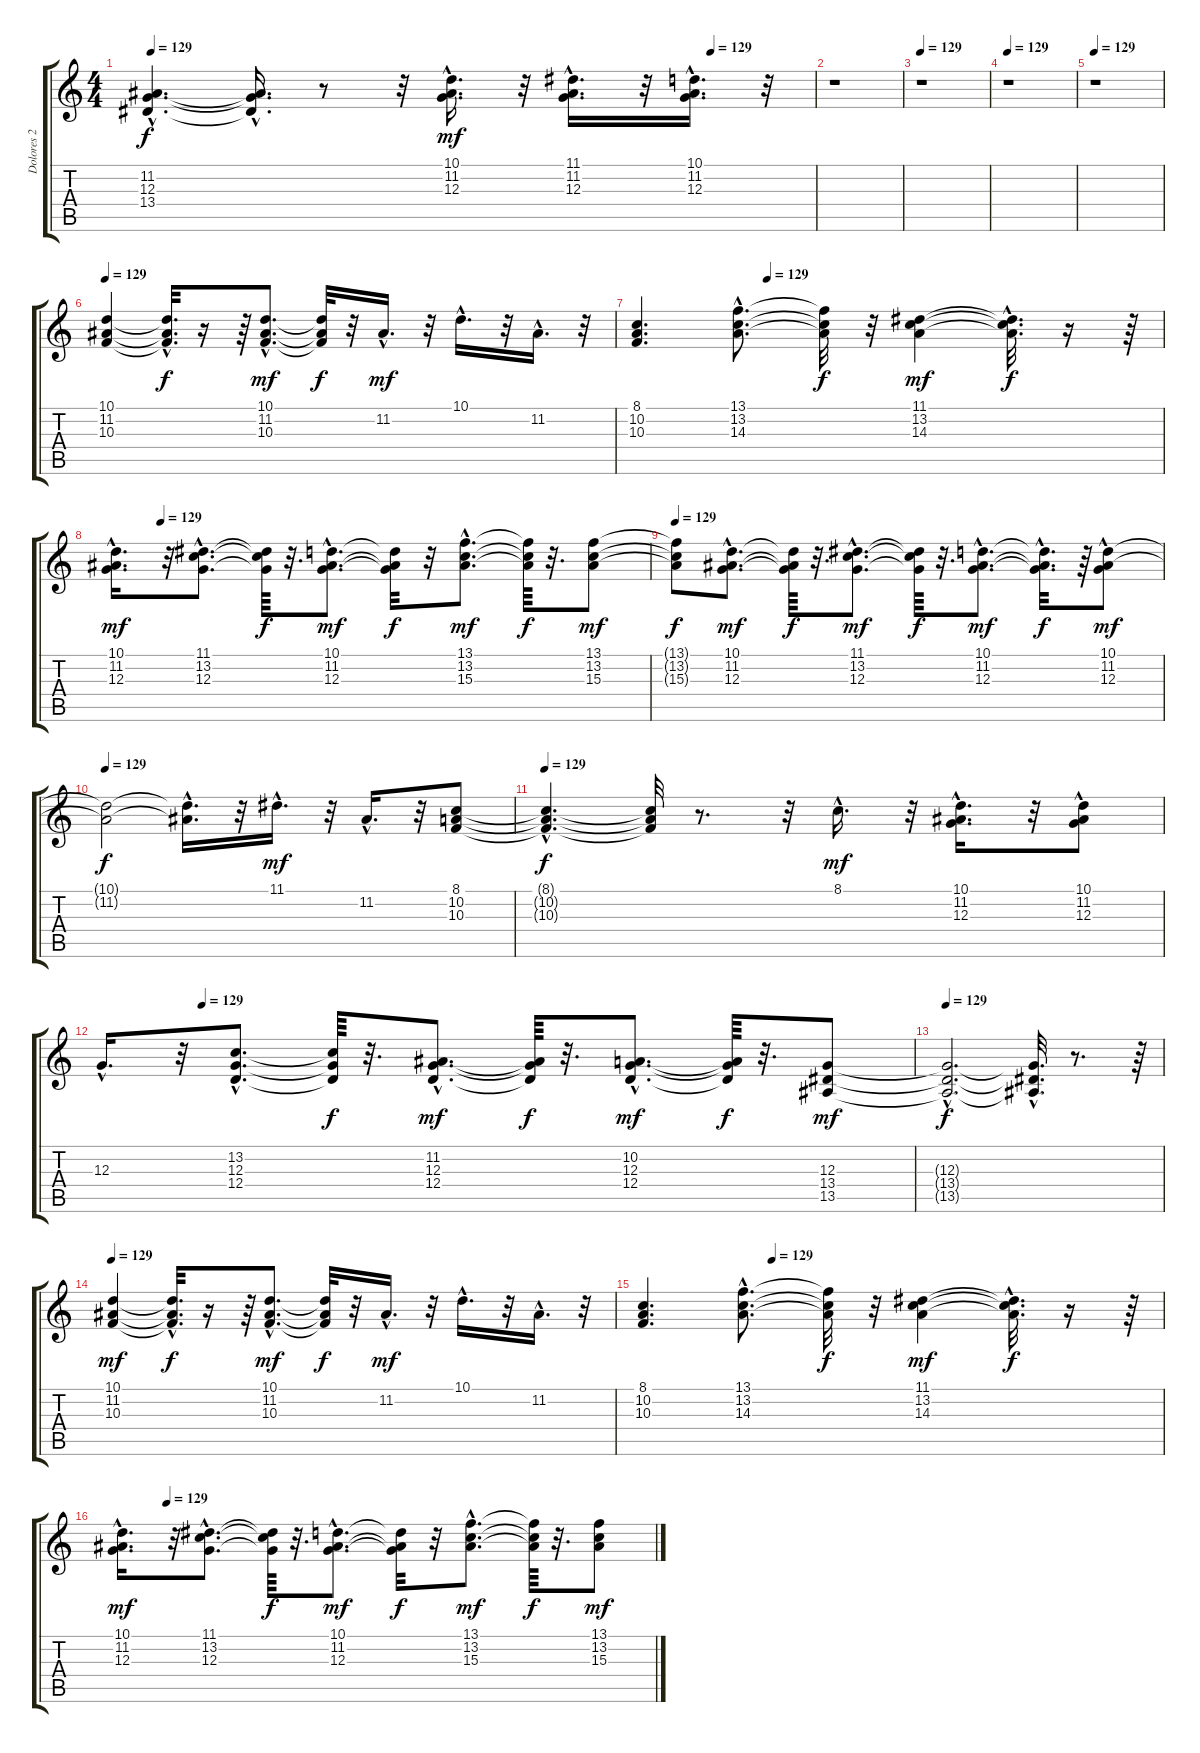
\track ("Dolores 2" "Dolores 2") {instrument pad3polysynth}
\staff {score tabs}
\tuning (E4 B3 G3 D3 A2 E2) {hide}
\ts (4 4)
\tempo 129
\tempo (129 0.84375)
\clef g2
\ks c
(11.2{hac t} 12.3{hac t} 13.4{hac t}).4{d dy f} (11.2{hac t} 12.3{hac t} 13.4{hac t}).16{d} r.8 r.32 (10.1{hac} 11.2{hac} 12.3{hac}).16{d dy mf} r.32 (11.1{hac} 11.2{hac} 12.3{hac}).16{d} r.32 (10.1{hac} 11.2{hac} 12.3{hac}).16{d} r.32 |
r.1 |
\tempo 129
r.1 |
\tempo 129
r.1 |
\tempo 129
r.1 |
\tempo 129
(10.1 11.2 10.3).4 (10.1{hac t} 11.2{hac t} 10.3{hac t}).32{d dy f} r.16 r.64 (10.1{hac} 11.2{hac} 10.3{hac}).8{d dy mf} (10.1{t} 11.2{t} 10.3{t}).32{dy f} r.32 11.2{hac}.16{d dy mf} r.32 10.1{hac}.16{d} r.32 11.2{hac}.16{d} r.32 |
\tempo (129 0.25)
(8.1 10.2 10.3).4{d} (13.1{hac} 13.2{hac} 14.3{hac}).8{d} (13.1{t} 13.2{t} 14.3{t}).32{dy f} r.32 (11.1 13.2 14.3).4{dy mf} (11.1{hac t} 13.2{hac t} 14.3{hac t}).32{d dy f} r.16 r.64 |
\tempo (129 0.09375)
(10.1{hac} 11.2{hac} 12.3{hac}).16{d dy mf} r.32 (11.1{hac} 13.2{hac} 12.3{hac}).8{d} (11.1{t} 13.2{t} 12.3{t}).64{dy f} r.32{d} (10.1{hac} 11.2{hac} 12.3{hac}).8{d dy mf} (10.1{t} 11.2{t} 12.3{t}).32{dy f} r.32 (13.1{hac} 13.2{hac} 15.3{hac}).8{d dy mf} (13.1{t} 13.2{t} 15.3{t}).64{dy f} r.32{d} (13.1 13.2 15.3).8{dy mf} |
\tempo 129
(13.1{t} 13.2{t} 15.3{t}).8{dy f} (10.1{hac} 11.2{hac} 12.3{hac}).8{d dy mf} (10.1{t} 11.2{t} 12.3{t}).64{dy f} r.32{d} (11.1{hac} 13.2{hac} 12.3{hac}).8{d dy mf} (11.1{t} 13.2{t} 12.3{t}).64{dy f} r.32{d} (10.1{hac} 11.2{hac} 12.3{hac}).8{d dy mf} (10.1{hac t} 11.2{hac t} 12.3{hac t}).32{d dy f} r.64 (10.1 11.2 12.3{hac}).8{dy mf} |
\tempo 129
(10.1{t} 11.2{t}).2{dy f} (10.1{hac t} 11.2{hac t}).16{d} r.32 11.1{hac}.16{d dy mf} r.32 11.2{hac}.16{d} r.32 (8.1 10.2 10.3).8 |
\tempo 129
(8.1{hac t} 10.2{hac t} 10.3{hac t}).4{d dy f} (8.1{t} 10.2{t} 10.3{t}).32 r.8{d} r.32 8.1{hac}.16{d dy mf} r.32 (10.1{hac} 11.2{hac} 12.3{hac}).16{d} r.32 (10.1{hac} 11.2{hac} 12.3).8 |
\tempo (129 0.125)
12.3{hac}.16{d} r.32 (13.2{hac} 12.3{hac} 12.4{hac}).8{d} (13.2{t} 12.3{t} 12.4{t}).64{dy f} r.32{d} (11.2{hac} 12.3{hac} 12.4{hac}).8{d dy mf} (11.2{t} 12.3{t} 12.4{t}).64{dy f} r.32{d} (10.2{hac} 12.3{hac} 12.4{hac}).8{d dy mf} (10.2{t} 12.3{t} 12.4{t}).64{dy f} r.32{d} (12.3 13.4 13.5).8{dy mf} |
\tempo 129
(12.3{hac t} 13.4{hac t} 13.5{hac t}).2{d dy f} (12.3{hac t} 13.4{hac t} 13.5{hac t}).32{d} r.8{d} r.64 |
\tempo 129
(10.1 11.2 10.3).4{dy mf} (10.1{hac t} 11.2{hac t} 10.3{hac t}).32{d dy f} r.16 r.64 (10.1{hac} 11.2{hac} 10.3{hac}).8{d dy mf} (10.1{t} 11.2{t} 10.3{t}).32{dy f} r.32 11.2{hac}.16{d dy mf} r.32 10.1{hac}.16{d} r.32 11.2{hac}.16{d} r.32 |
\tempo (129 0.25)
(8.1 10.2 10.3).4{d} (13.1{hac} 13.2{hac} 14.3{hac}).8{d} (13.1{t} 13.2{t} 14.3{t}).32{dy f} r.32 (11.1 13.2 14.3).4{dy mf} (11.1{hac t} 13.2{hac t} 14.3{hac t}).32{d dy f} r.16 r.64 |
\tempo (129 0.09375)
(10.1{hac} 11.2{hac} 12.3{hac}).16{d dy mf} r.32 (11.1{hac} 13.2{hac} 12.3{hac}).8{d} (11.1{t} 13.2{t} 12.3{t}).64{dy f} r.32{d} (10.1{hac} 11.2{hac} 12.3{hac}).8{d dy mf} (10.1{t} 11.2{t} 12.3{t}).32{dy f} r.32 (13.1{hac} 13.2{hac} 15.3{hac}).8{d dy mf} (13.1{t} 13.2{t} 15.3{t}).64{dy f} r.32{d} (13.1 13.2 15.3).8{dy mf}
